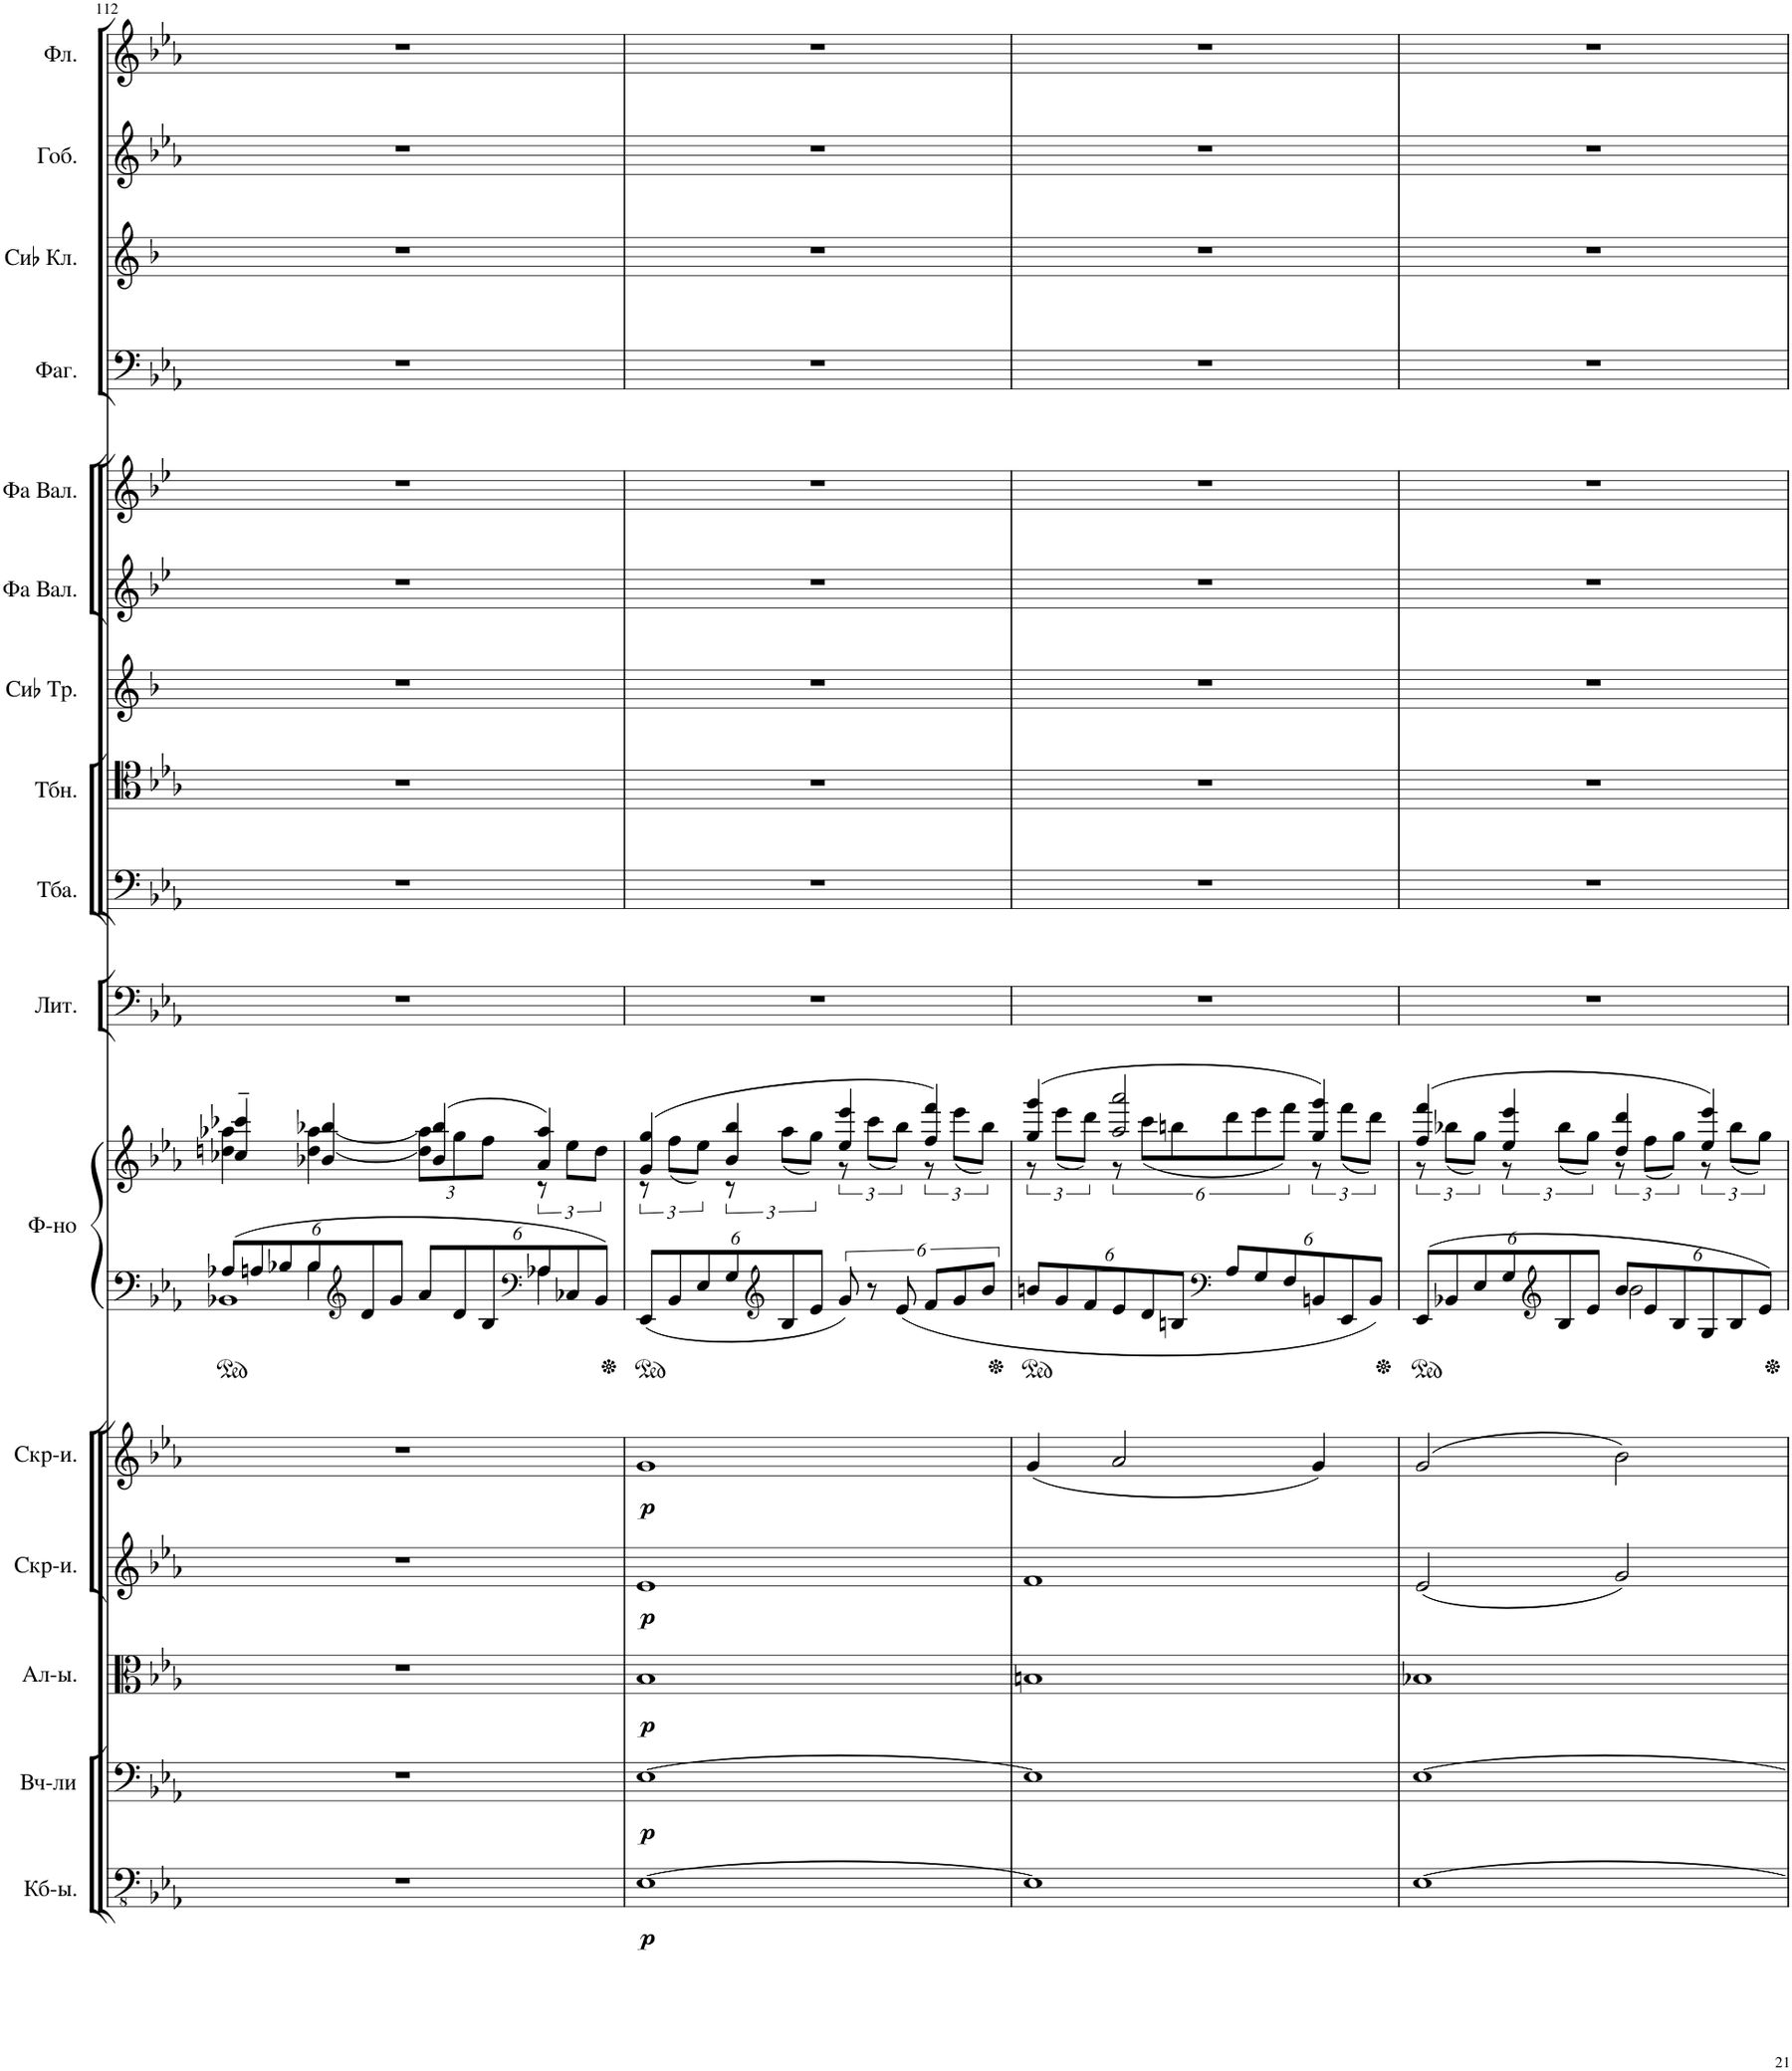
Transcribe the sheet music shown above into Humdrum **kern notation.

**kern	**dynam	**kern	**dynam	**kern	**dynam	**kern	**dynam	**kern	**dynam	**kern	**kern	**kern	**kern	**kern	**kern	**kern	**kern	**kern	**kern	**kern	**kern
*part16	*part16	*part15	*part15	*part14	*part14	*part13	*part13	*part12	*part12	*part11	*part11	*part10	*part9	*part8	*part7	*part6	*part5	*part4	*part3	*part2	*part1
*staff17	*staff17	*staff16	*staff16	*staff15	*staff15	*staff14	*staff14	*staff13	*staff13	*staff12	*staff11	*staff10	*staff9	*staff8	*staff7	*staff6	*staff5	*staff4	*staff3	*staff2	*staff1
*I"Контрабасы	*	*I"Виолончели	*	*I"Альты	*	*I"Скрипки	*	*I"Скрипки	*	*I"Рояль	*	*I"Литавры	*I"Туба	*I"Тромбон	*I"Сиb Труба	*I"Фа Валторна	*I"Фа Валторна	*I"Фагот	*I"Сиb Кларнет	*I"Гобой	*I"Флейта
*	*	*	*	*	*	*	*	*	*	*	*	*	*	*	*I'Сиb Тр.	*	*	*	*I'Сиb Кл.	*	*
!!LO:PB:g=z
*clefFv4	*	*clefF4	*	*clefC3	*	*clefG2	*	*clefG2	*	*clefF4	*clefG2	*clefF4	*clefF4	*clefC4	*clefG2	*clefG2	*clefG2	*clefF4	*clefG2	*clefG2	*clefG2
*	*	*	*	*	*	*	*	*	*	*	*	*	*	*	*Trd1c2	*Trd4c7	*Trd4c7	*	*Trd1c2	*	*
*k[b-e-a-]	*	*k[b-e-a-]	*	*k[b-e-a-]	*	*k[b-e-a-]	*	*k[b-e-a-]	*	*k[b-e-a-]	*k[b-e-a-]	*k[b-e-a-]	*k[b-e-a-]	*k[b-e-a-]	*k[b-]	*k[b-e-]	*k[b-e-]	*k[b-e-a-]	*k[b-]	*k[b-e-a-]	*k[b-e-a-]
*M2/2	*	*M2/2	*	*M2/2	*	*M2/2	*	*M2/2	*	*M2/2	*M2/2	*M2/2	*M2/2	*M2/2	*M2/2	*M2/2	*M2/2	*M2/2	*M2/2	*M2/2	*M2/2
*met(c|)	*	*met(c|)	*	*met(c|)	*	*met(c|)	*	*met(c|)	*	*met(c|)	*met(c|)	*met(c|)	*met(c|)	*met(c|)	*met(c|)	*met(c|)	*met(c|)	*met(c|)	*met(c|)	*met(c|)	*met(c|)
*	*	*	*	*	*	*	*	*	*	*Xbrackettup	*	*	*	*	*	*	*	*	*	*	*
=112	=112	=112	=112	=112	=112	=112	=112	=112	=112	=112	=112	=112	=112	=112	=112	=112	=112	=112	=112	=112	=112
*	*	*	*	*	*	*	*	*	*	*^	*^	*	*	*	*	*	*	*	*	*	*
*	*	*	*	*	*	*	*	*	*	*	*^	*	*	*	*	*	*	*	*	*	*	*	*
1r	.	1r	.	1r	.	1r	.	1r	.	12A-X/L	1BB-X	4ryy	4cc-X/~ 4ccc-X/~	4ddn\ 4aa-X\	1r	1r	1r	1r	1r	1r	1r	1r	1r	1r
.	.	.	.	.	.	.	.	.	.	12An/	.	.	.	.	.	.	.	.	.	.	.	.	.	.
.	.	.	.	.	.	.	.	.	.	12B-X/	.	.	.	.	.	.	.	.	.	.	.	.	.	.
.	.	.	.	.	.	.	.	.	.	12B-/	.	4B-\	4b-X/ 4bb-X/	[4dd\ [4aa-\	.	.	.	.	.	.	.	.	.	.
*	*	*	*	*	*	*	*	*	*	*clefG2	*	*	*	*	*	*	*	*	*	*	*	*	*	*
.	.	.	.	.	.	.	.	.	.	12d/	.	.	.	.	.	.	.	.	.	.	.	.	.	.
.	.	.	.	.	.	.	.	.	.	12g/J	.	.	.	.	.	.	.	.	.	.	.	.	.	.
*	*	*	*	*	*	*	*	*	*	*	*	*	*	*Xbrackettup	*	*	*	*	*	*	*	*	*	*
.	.	.	.	.	.	.	.	.	.	12a-/L	.	4ryy	(4b-/ 4bb-/	12dd\] 12aa-\]L	.	.	.	.	.	.	.	.	.	.
.	.	.	.	.	.	.	.	.	.	12d/	.	.	.	12gg\	.	.	.	.	.	.	.	.	.	.
.	.	.	.	.	.	.	.	.	.	12B-/	.	.	.	12ff\J	.	.	.	.	.	.	.	.	.	.
*	*	*	*	*	*	*	*	*	*	*clefF4	*	*	*	*	*	*	*	*	*	*	*	*	*	*
*	*	*	*	*	*	*	*	*	*	*	*	*	*	*brackettup	*	*	*	*	*	*	*	*	*	*
.	.	.	.	.	.	.	.	.	.	12A-X/	.	4A-\	4a-/ 4aa-/)	12r	.	.	.	.	.	.	.	.	.	.
.	.	.	.	.	.	.	.	.	.	12C-X/	.	.	.	12ee-\L	.	.	.	.	.	.	.	.	.	.
.	.	.	.	.	.	.	.	.	.	12BB-/J	.	.	.	12dd\J	.	.	.	.	.	.	.	.	.	.
*	*	*	*	*	*	*	*	*	*	*v	*v	*v	*	*	*	*	*	*	*	*	*	*	*	*
=113	=113	=113	=113	=113	=113	=113	=113	=113	=113	=113	=113	=113	=113	=113	=113	=113	=113	=113	=113	=113	=113	=113
!	!LO:DY:b	!	!LO:DY:b	!	!LO:DY:b	!	!LO:DY:b	!	!LO:DY:b	!	!	!	!	!	!	!	!	!	!	!	!	!
[1EE-	p	[1E-	p	1B-	p	1e-	p	1g	p	12EE-/L	(4g/ 4gg/	12r	1r	1r	1r	1r	1r	1r	1r	1r	1r	1r
.	.	.	.	.	.	.	.	.	.	12BB-/	.	(12ff\L	.	.	.	.	.	.	.	.	.	.
.	.	.	.	.	.	.	.	.	.	12E-/	.	12ee-\J)	.	.	.	.	.	.	.	.	.	.
.	.	.	.	.	.	.	.	.	.	12G/	4b-/ 4bb-/	12r	.	.	.	.	.	.	.	.	.	.
*	*	*	*	*	*	*	*	*	*	*clefG2	*	*	*	*	*	*	*	*	*	*	*	*
.	.	.	.	.	.	.	.	.	.	12B-/	.	(12aa-\L	.	.	.	.	.	.	.	.	.	.
.	.	.	.	.	.	.	.	.	.	12e-/J	.	12gg\J)	.	.	.	.	.	.	.	.	.	.
*	*	*	*	*	*	*	*	*	*	*brackettup	*	*	*	*	*	*	*	*	*	*	*	*
.	.	.	.	.	.	.	.	.	.	12g/	4ee-/ 4eee-/	12r	.	.	.	.	.	.	.	.	.	.
.	.	.	.	.	.	.	.	.	.	12r	.	(12ccc\L	.	.	.	.	.	.	.	.	.	.
.	.	.	.	.	.	.	.	.	.	12e-/	.	12bb-\J)	.	.	.	.	.	.	.	.	.	.
.	.	.	.	.	.	.	.	.	.	12f/L	4ff/ 4fff/)	12r	.	.	.	.	.	.	.	.	.	.
.	.	.	.	.	.	.	.	.	.	12g/	.	(12eee-\L	.	.	.	.	.	.	.	.	.	.
.	.	.	.	.	.	.	.	.	.	12b-/J	.	12bb-\J)	.	.	.	.	.	.	.	.	.	.
=114	=114	=114	=114	=114	=114	=114	=114	=114	=114	=114	=114	=114	=114	=114	=114	=114	=114	=114	=114	=114	=114	=114
*	*	*	*	*	*	*	*	*	*	*Xbrackettup	*	*	*	*	*	*	*	*	*	*	*	*
1EE-]	.	1E-]	.	1Bn	.	1f	.	(4g/	.	12bn/L	(4gg/ 4ggg/	12r	1r	1r	1r	1r	1r	1r	1r	1r	1r	1r
.	.	.	.	.	.	.	.	.	.	12g/	.	(12eee-\L	.	.	.	.	.	.	.	.	.	.
.	.	.	.	.	.	.	.	.	.	12f/	.	12ddd\J)	.	.	.	.	.	.	.	.	.	.
.	.	.	.	.	.	.	.	2a-/	.	12e-/	2aa-/ 2aaa-/	12r	.	.	.	.	.	.	.	.	.	.
.	.	.	.	.	.	.	.	.	.	12d/	.	(12ccc\L	.	.	.	.	.	.	.	.	.	.
.	.	.	.	.	.	.	.	.	.	12Bn/J	.	12bbn\	.	.	.	.	.	.	.	.	.	.
*	*	*	*	*	*	*	*	*	*	*clefF4	*	*	*	*	*	*	*	*	*	*	*	*
.	.	.	.	.	.	.	.	.	.	12A-/L	.	12ddd\	.	.	.	.	.	.	.	.	.	.
.	.	.	.	.	.	.	.	.	.	12G/	.	12eee-\	.	.	.	.	.	.	.	.	.	.
.	.	.	.	.	.	.	.	.	.	12F/	.	12fff\J)	.	.	.	.	.	.	.	.	.	.
.	.	.	.	.	.	.	.	4g/)	.	12BBn/	4gg/ 4ggg/)	12r	.	.	.	.	.	.	.	.	.	.
.	.	.	.	.	.	.	.	.	.	12EE-/	.	(12fff\L	.	.	.	.	.	.	.	.	.	.
.	.	.	.	.	.	.	.	.	.	12BB/J	.	12ddd\J)	.	.	.	.	.	.	.	.	.	.
=115	=115	=115	=115	=115	=115	=115	=115	=115	=115	=115	=115	=115	=115	=115	=115	=115	=115	=115	=115	=115	=115	=115
*	*	*	*	*	*	*	*	*	*	*^	*	*	*	*	*	*	*	*	*	*	*	*
[1EE-	.	[1E-	.	1B-X	.	(2e-/	.	(2g/	.	12EE-/L	2ryy	(4ff/ 4fff/	12r	1r	1r	1r	1r	1r	1r	1r	1r	1r	1r
.	.	.	.	.	.	.	.	.	.	12BB-X/	.	.	(12bb-X\L	.	.	.	.	.	.	.	.	.	.
.	.	.	.	.	.	.	.	.	.	12E-/	.	.	12gg\J)	.	.	.	.	.	.	.	.	.	.
.	.	.	.	.	.	.	.	.	.	12G/	.	4ee-/ 4eee-/	12r	.	.	.	.	.	.	.	.	.	.
*	*	*	*	*	*	*	*	*	*	*clefG2	*	*	*	*	*	*	*	*	*	*	*	*	*
.	.	.	.	.	.	.	.	.	.	12B-/	.	.	(12bb-\L	.	.	.	.	.	.	.	.	.	.
.	.	.	.	.	.	.	.	.	.	12e-/J	.	.	12gg\J)	.	.	.	.	.	.	.	.	.	.
.	.	.	.	.	.	2g/)	.	2b-\)	.	12b-/L	2b-\	4dd/ 4ddd/	12r	.	.	.	.	.	.	.	.	.	.
.	.	.	.	.	.	.	.	.	.	12e-/	.	.	(12ff\L	.	.	.	.	.	.	.	.	.	.
.	.	.	.	.	.	.	.	.	.	12B-/	.	.	12gg\J)	.	.	.	.	.	.	.	.	.	.
.	.	.	.	.	.	.	.	.	.	12G/	.	4ee-/ 4eee-/)	12r	.	.	.	.	.	.	.	.	.	.
.	.	.	.	.	.	.	.	.	.	12B-/	.	.	(12bb-\L	.	.	.	.	.	.	.	.	.	.
.	.	.	.	.	.	.	.	.	.	12e-/J	.	.	12gg\J)	.	.	.	.	.	.	.	.	.	.
*	*	*	*	*	*	*	*	*	*	*v	*v	*	*	*	*	*	*	*	*	*	*	*	*
*	*	*	*	*	*	*	*	*	*	*	*v	*v	*	*	*	*	*	*	*	*	*	*
=	=	=	=	=	=	=	=	=	=	=	=	=	=	=	=	=	=	=	=	=	=
*-	*-	*-	*-	*-	*-	*-	*-	*-	*-	*-	*-	*-	*-	*-	*-	*-	*-	*-	*-	*-	*-
